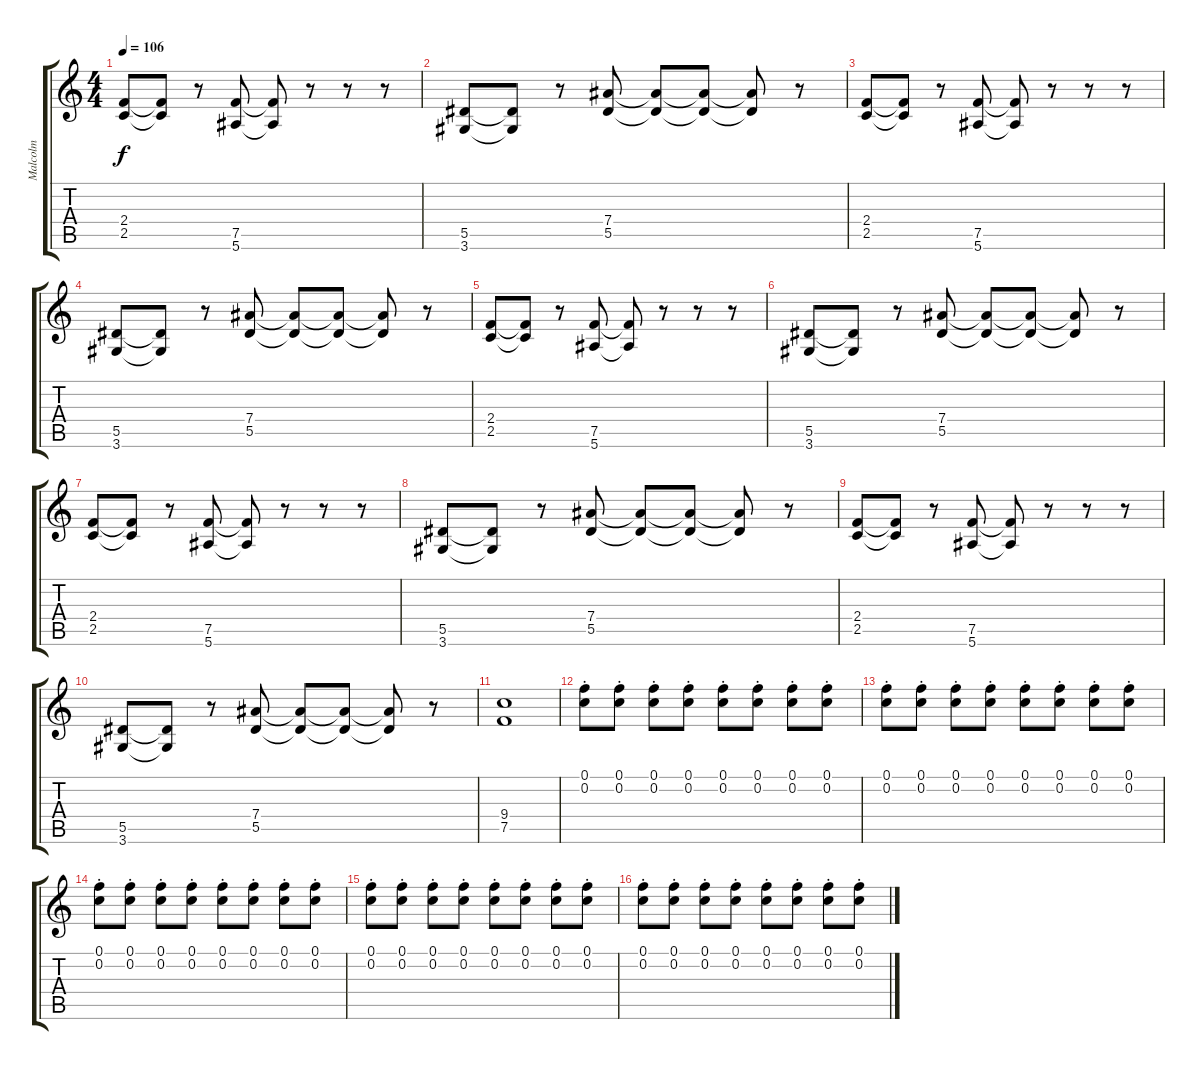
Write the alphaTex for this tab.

\track ("Malcolm" "Malcolm") {instrument overdrivenguitar}
\staff {score tabs}
\tuning (F4 C4 Ab3 Eb3 Bb2 F2) {hide}
\ts (4 4)
\tempo 106
\clef g2
\ks c
(2.4 2.5).8{dy f} (2.4{t} 2.5{t}).8 r.8 (7.5 5.6).8 (7.5{t} 5.6{t}).8 r.8 r.8 r.8 |
(5.5 3.6).8 (5.5{t} 3.6{t}).8 r.8 (7.4 5.5).8 (7.4{t} 5.5{t}).8 (7.4{t} 5.5{t}).8 (7.4{t} 5.5{t}).8 r.8 |
(2.4 2.5).8 (2.4{t} 2.5{t}).8 r.8 (7.5 5.6).8 (7.5{t} 5.6{t}).8 r.8 r.8 r.8 |
(5.5 3.6).8 (5.5{t} 3.6{t}).8 r.8 (7.4 5.5).8 (7.4{t} 5.5{t}).8 (7.4{t} 5.5{t}).8 (7.4{t} 5.5{t}).8 r.8 |
(2.4 2.5).8 (2.4{t} 2.5{t}).8 r.8 (7.5 5.6).8 (7.5{t} 5.6{t}).8 r.8 r.8 r.8 |
(5.5 3.6).8 (5.5{t} 3.6{t}).8 r.8 (7.4 5.5).8 (7.4{t} 5.5{t}).8 (7.4{t} 5.5{t}).8 (7.4{t} 5.5{t}).8 r.8 |
(2.4 2.5).8 (2.4{t} 2.5{t}).8 r.8 (7.5 5.6).8 (7.5{t} 5.6{t}).8 r.8 r.8 r.8 |
(5.5 3.6).8 (5.5{t} 3.6{t}).8 r.8 (7.4 5.5).8 (7.4{t} 5.5{t}).8 (7.4{t} 5.5{t}).8 (7.4{t} 5.5{t}).8 r.8 |
(2.4 2.5).8 (2.4{t} 2.5{t}).8 r.8 (7.5 5.6).8 (7.5{t} 5.6{t}).8 r.8 r.8 r.8 |
(5.5 3.6).8 (5.5{t} 3.6{t}).8 r.8 (7.4 5.5).8 (7.4{t} 5.5{t}).8 (7.4{t} 5.5{t}).8 (7.4{t} 5.5{t}).8 r.8 |
(9.4 7.5).1 |
(0.1{st} 0.2{st}).8 (0.1{st} 0.2{st}).8 (0.1{st} 0.2{st}).8 (0.1{st} 0.2{st}).8 (0.1{st} 0.2{st}).8 (0.1{st} 0.2{st}).8 (0.1{st} 0.2{st}).8 (0.1{st} 0.2{st}).8 |
(0.1{st} 0.2{st}).8 (0.1{st} 0.2{st}).8 (0.1{st} 0.2{st}).8 (0.1{st} 0.2{st}).8 (0.1{st} 0.2{st}).8 (0.1{st} 0.2{st}).8 (0.1{st} 0.2{st}).8 (0.1{st} 0.2{st}).8 |
(0.1{st} 0.2{st}).8 (0.1{st} 0.2{st}).8 (0.1{st} 0.2{st}).8 (0.1{st} 0.2{st}).8 (0.1{st} 0.2{st}).8 (0.1{st} 0.2{st}).8 (0.1{st} 0.2{st}).8 (0.1{st} 0.2{st}).8 |
(0.1{st} 0.2{st}).8 (0.1{st} 0.2{st}).8 (0.1{st} 0.2{st}).8 (0.1{st} 0.2{st}).8 (0.1{st} 0.2{st}).8 (0.1{st} 0.2{st}).8 (0.1{st} 0.2{st}).8 (0.1{st} 0.2{st}).8 |
(0.1{st} 0.2{st}).8 (0.1{st} 0.2{st}).8 (0.1{st} 0.2{st}).8 (0.1{st} 0.2{st}).8 (0.1{st} 0.2{st}).8 (0.1{st} 0.2{st}).8 (0.1{st} 0.2{st}).8 (0.1{st} 0.2{st}).8
